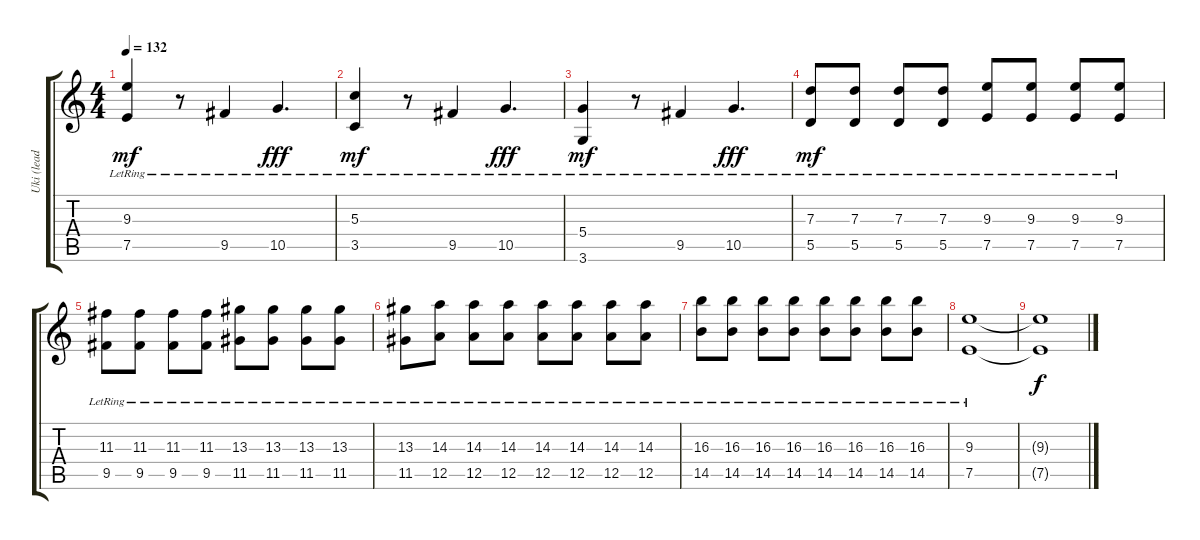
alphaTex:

\track ("Uki (lead guitar)" "Uki (lead ") {instrument overdrivenguitar}
\staff {score tabs}
\tuning (E4 B3 G3 D3 A2 E2) {hide}
\ts (4 4)
\tempo 132
\clef g2
\ks c
(9.3{lr} 7.5{lr}).4{dy mf} r.8 9.5{lr}.4 10.5{lr}.4{d dy fff} |
(5.3{lr} 3.5{lr}).4{dy mf} r.8 9.5{lr}.4 10.5{lr}.4{d dy fff} |
(5.4{lr} 3.6{lr}).4{dy mf} r.8 9.5{lr}.4 10.5{lr}.4{d dy fff} |
(7.3{lr} 5.5{lr}).8{dy mf} (7.3{lr} 5.5{lr}).8 (7.3{lr} 5.5{lr}).8 (7.3{lr} 5.5{lr}).8 (9.3{lr} 7.5{lr}).8 (9.3{lr} 7.5{lr}).8 (9.3{lr} 7.5{lr}).8 (9.3{lr} 7.5{lr}).8 |
(11.3{lr} 9.5{lr}).8 (11.3{lr} 9.5{lr}).8 (11.3{lr} 9.5{lr}).8 (11.3{lr} 9.5{lr}).8 (13.3{lr} 11.5{lr}).8 (13.3{lr} 11.5{lr}).8 (13.3{lr} 11.5{lr}).8 (13.3{lr} 11.5{lr}).8 |
(13.3{lr} 11.5{lr}).8 (14.3{lr} 12.5{lr}).8 (14.3{lr} 12.5{lr}).8 (14.3{lr} 12.5{lr}).8 (14.3{lr} 12.5{lr}).8 (14.3{lr} 12.5{lr}).8 (14.3{lr} 12.5{lr}).8 (14.3{lr} 12.5{lr}).8 |
(16.3{lr} 14.5{lr}).8 (16.3{lr} 14.5{lr}).8 (16.3{lr} 14.5{lr}).8 (16.3{lr} 14.5{lr}).8 (16.3{lr} 14.5{lr}).8 (16.3{lr} 14.5{lr}).8 (16.3{lr} 14.5{lr}).8 (16.3{lr} 14.5{lr}).8 |
(9.3{lr} 7.5{lr}).1 |
(9.3{t} 7.5{t}).1{dy f}
